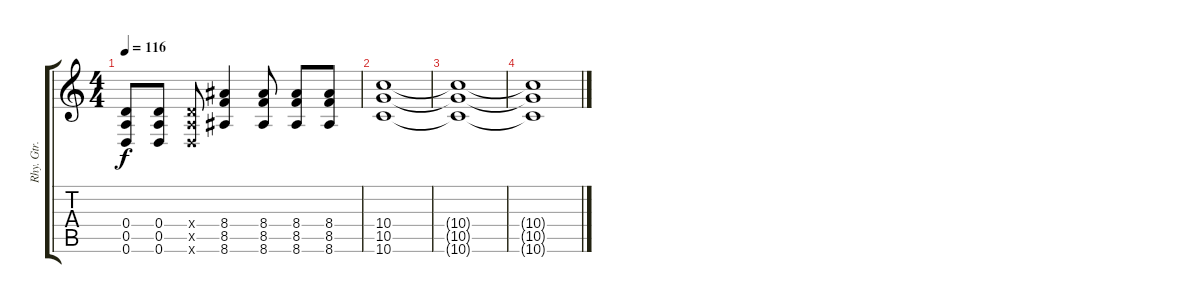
\track ("Rhy. Gtr. 2" "Rhy. Gtr. ") {instrument distortionguitar}
\staff {score tabs}
\tuning (E4 B3 G3 D3 A2 D2) {hide}
\ts (4 4)
\tempo 116
\clef g2
\ks c
(0.4 0.5 0.6).8{dy f} (0.4 0.5 0.6).8 (0.4{x} 0.5{x} 0.6{x}).8 (8.4 8.5 8.6).4 (8.4 8.5 8.6).8 (8.4 8.5 8.6).8 (8.4 8.5 8.6).8 |
(10.4 10.5 10.6).1 |
(10.4{t} 10.5{t} 10.6{t}).1 |
(10.4{t} 10.5{t} 10.6{t}).1
